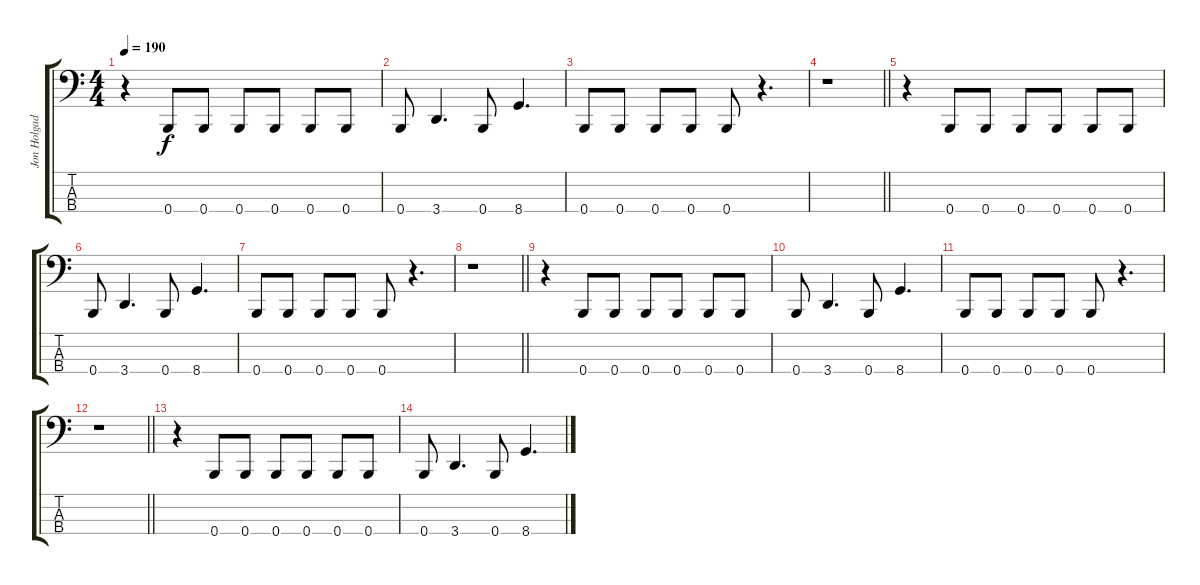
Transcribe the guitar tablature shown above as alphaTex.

\track ("Jon Holgado" "Jon Holgad") {instrument electricbasspick}
\staff {score tabs}
\tuning (E2 B1 Gb1 B0) {hide}
\ts (4 4)
\tempo 190
\clef f4
\ks c
r.4{dy f} 0.4.8 0.4.8 0.4.8 0.4.8 0.4.8 0.4.8 |
0.4.8 3.4.4{d} 0.4.8 8.4.4{d} |
0.4.8 0.4.8 0.4.8 0.4.8 0.4.8 r.4{d} |
\barLineRight lightlight
r.1 |
r.4 0.4.8 0.4.8 0.4.8 0.4.8 0.4.8 0.4.8 |
0.4.8 3.4.4{d} 0.4.8 8.4.4{d} |
0.4.8 0.4.8 0.4.8 0.4.8 0.4.8 r.4{d} |
\barLineRight lightlight
r.1 |
r.4 0.4.8 0.4.8 0.4.8 0.4.8 0.4.8 0.4.8 |
0.4.8 3.4.4{d} 0.4.8 8.4.4{d} |
0.4.8 0.4.8 0.4.8 0.4.8 0.4.8 r.4{d} |
\barLineRight lightlight
r.1 |
r.4 0.4.8 0.4.8 0.4.8 0.4.8 0.4.8 0.4.8 |
0.4.8 3.4.4{d} 0.4.8 8.4.4{d}
